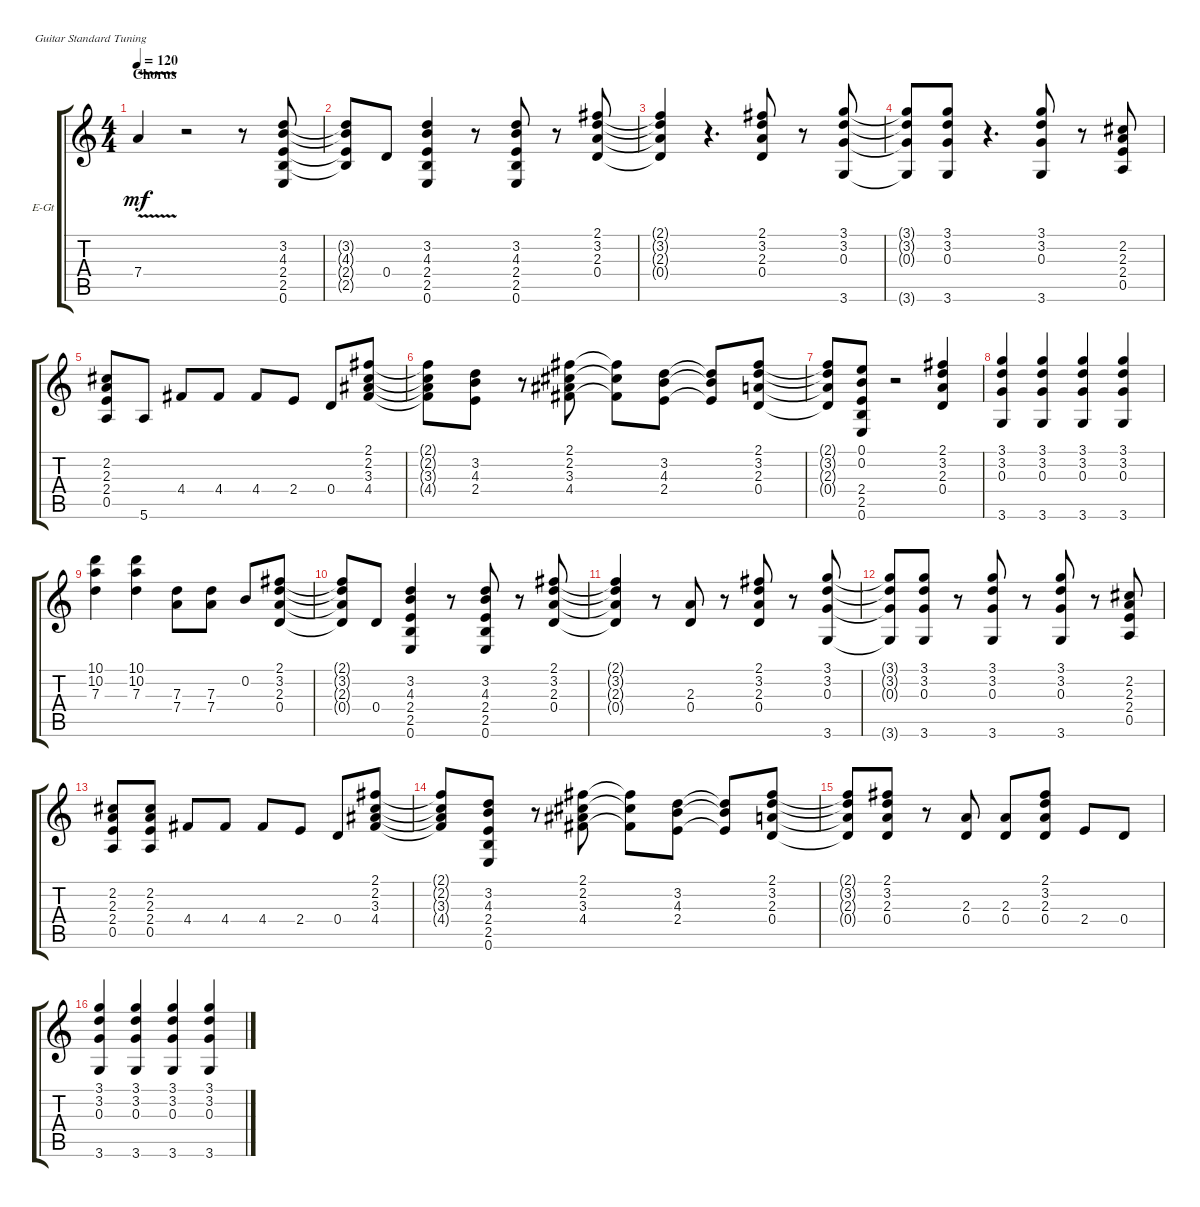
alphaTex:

\bracketExtendMode groupsimilarinstruments
\firstSystemTrackNameOrientation horizontal
\otherSystemsTrackNameOrientation horizontal
\track ("Guitar" "E-Gt") {instrument overdrivenguitar}
\staff {score tabs}
\tuning (E4 B3 G3 D3 A2 E2)
\ts (4 4)
\section ("" "Chorus")
\tempo 120
\clef g2
\ks aminor
7.4{v t}.4{dy mf} r.2 r.8 (3.2 4.3 2.4 2.5 0.6).8 |
(3.2{t} 4.3{t} 2.4{t} 2.5{t}).8 0.4.8 (3.2 4.3 2.4 2.5 0.6).4 r.8 (3.2 4.3 2.4 2.5 0.6).8 r.8 (3.2 2.3 0.4 2.1).8 |
(3.2{t} 2.3{t} 0.4{t} 2.1{t}).4 r.4{d} (2.1 3.2 2.3 0.4).8 r.8 (3.1 3.2 0.3 3.6).8 |
(3.1{t} 3.2{t} 0.3{t} 3.6{t}).8 (3.1 3.2 0.3 3.6).8 r.4{d} (3.1 3.2 0.3 3.6).8 r.8 (2.3 2.4 0.5 2.2).8 |
(2.3 2.4 0.5 2.2).8 5.6.8 4.4.8 4.4.8 4.4.8 2.4.8 0.4.8 (2.1 2.2 4.4 3.3).8 |
(2.1{t} 2.2{t} 4.4{t} 3.3{t}).8 (3.2 4.3 2.4).8 r.8 (2.1 2.2 4.4 3.3).8 (2.1{t} 2.2{t} 4.4{t}).8 (3.2 4.3 2.4).8 (3.2{t} 4.3{t} 2.4{t}).8 (3.2 2.3 0.4 2.1).8 |
(3.2{t} 2.3{t} 0.4{t} 2.1{t}).8 (0.1 0.2 2.4 2.5 0.6).8 r.2 (3.2 2.3 0.4 2.1).4 |
(3.1 3.2 0.3 3.6).4 (3.1 3.2 0.3 3.6).4 (3.1 3.2 0.3 3.6).4 (3.1 3.2 3.6 0.3).4 |
(10.1 10.2 7.3).4 (10.1 10.2 7.3).4 (7.3 7.4).8 (7.3 7.4).8 0.2.8 (3.2 2.3 0.4 2.1).8 |
(3.2{t} 2.3{t} 0.4{t} 2.1{t}).8 0.4.8 (3.2 4.3 2.4 2.5 0.6).4 r.8 (3.2 4.3 2.4 2.5 0.6).8 r.8 (3.2 2.3 0.4 2.1).8 |
(3.2{t} 2.3{t} 0.4{t} 2.1{t}).4 r.8 (2.3 0.4).8 r.8 (2.1 3.2 2.3 0.4).8 r.8 (3.1 3.2 0.3 3.6).8 |
(3.1{t} 3.2{t} 0.3{t} 3.6{t}).8 (3.1 3.2 0.3 3.6).8 r.8 (3.1 3.2 0.3 3.6).8 r.8 (3.1 3.2 0.3 3.6).8 r.8 (2.3 2.4 0.5 2.2).8 |
(2.3 2.4 0.5 2.2).8 (2.3 2.4 0.5 2.2).8 4.4.8 4.4.8 4.4.8 2.4.8 0.4.8 (2.1 2.2 4.4 3.3).8 |
(2.1{t} 2.2{t} 4.4{t} 3.3{t}).8 (3.2 4.3 2.4 2.5 0.6).8 r.8 (2.1 2.2 4.4 3.3).8 (2.1{t} 2.2{t} 4.4{t}).8 (3.2 4.3 2.4).8 (3.2{t} 4.3{t} 2.4{t}).8 (3.2 2.3 0.4 2.1).8 |
(3.2{t} 2.3{t} 0.4{t} 2.1{t}).8 (3.2 2.3 0.4 2.1).8 r.8 (2.3 0.4).8 (2.3 0.4).8 (3.2 2.3 0.4 2.1).8 2.4.8 0.4.8 |
(3.1 3.2 0.3 3.6).4 (3.1 3.2 0.3 3.6).4 (3.1 3.2 0.3 3.6).4 (3.1 3.2 0.3 3.6).4
